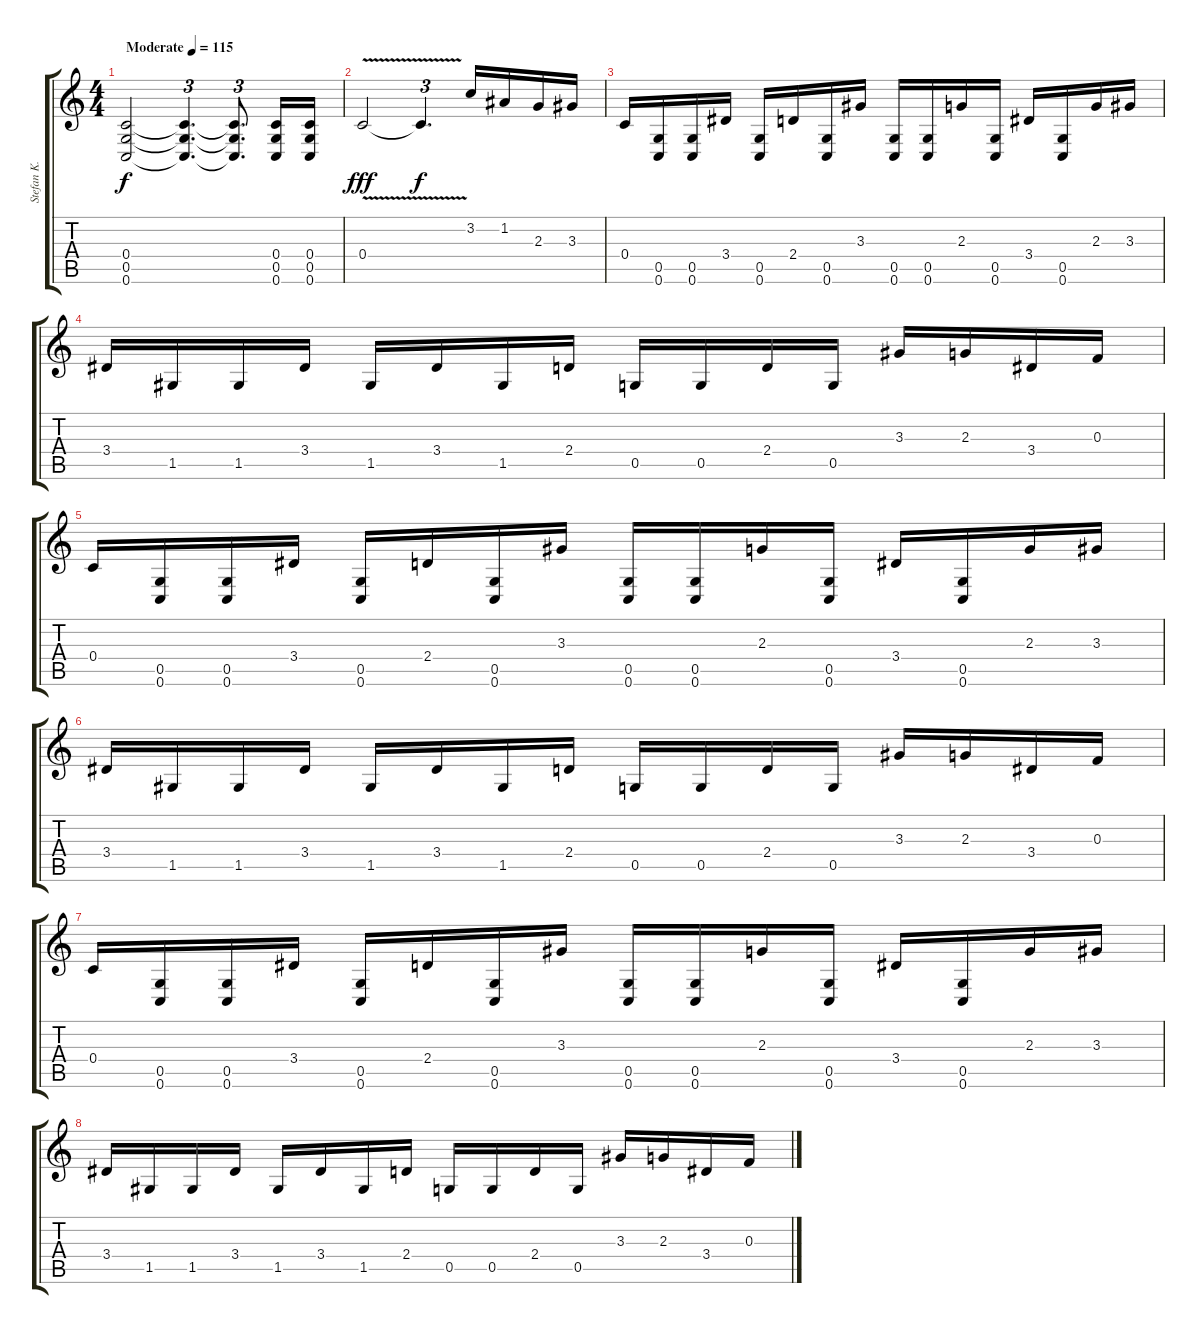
\track ("Stefan K." "Stefan K.") {instrument overdrivenguitar}
\staff {score tabs}
\tuning (D4 A3 F3 C3 G2 C2) {hide}
\ts (4 4)
\tempo (115 "Moderate")
\clef g2
\ks c
(0.4 0.5 0.6).2{dy f instrument overdrivenguitar} (0.4{t} 0.5{t} 0.6{t}).4{d tu (3 2)} (0.4{t} 0.5{t} 0.6{t}).8{d tu (3 2)} (0.4 0.5 0.6).16 (0.4 0.5 0.6).16 |
0.4{v}.2{dy fff} 0.4{t}.4{d tu (3 2) dy f} 3.2.16 1.2.16 2.3.16 3.3.16 |
0.4.16 (0.5 0.6).16 (0.5 0.6).16 3.4.16 (0.5 0.6).16 2.4.16 (0.5 0.6).16 3.3.16 (0.5 0.6).16 (0.5 0.6).16 2.3.16 (0.5 0.6).16 3.4.16 (0.5 0.6).16 2.3.16 3.3.16 |
3.4.16 1.5.16 1.5.16 3.4.16 1.5.16 3.4.16 1.5.16 2.4.16 0.5.16 0.5.16 2.4.16 0.5.16 3.3.16 2.3.16 3.4.16 0.3.16 |
0.4.16 (0.5 0.6).16 (0.5 0.6).16 3.4.16 (0.5 0.6).16 2.4.16 (0.5 0.6).16 3.3.16 (0.5 0.6).16 (0.5 0.6).16 2.3.16 (0.5 0.6).16 3.4.16 (0.5 0.6).16 2.3.16 3.3.16 |
3.4.16 1.5.16 1.5.16 3.4.16 1.5.16 3.4.16 1.5.16 2.4.16 0.5.16 0.5.16 2.4.16 0.5.16 3.3.16 2.3.16 3.4.16 0.3.16 |
0.4.16 (0.5 0.6).16 (0.5 0.6).16 3.4.16 (0.5 0.6).16 2.4.16 (0.5 0.6).16 3.3.16 (0.5 0.6).16 (0.5 0.6).16 2.3.16 (0.5 0.6).16 3.4.16 (0.5 0.6).16 2.3.16 3.3.16 |
3.4.16 1.5.16 1.5.16 3.4.16 1.5.16 3.4.16 1.5.16 2.4.16 0.5.16 0.5.16 2.4.16 0.5.16 3.3.16 2.3.16 3.4.16 0.3.16
